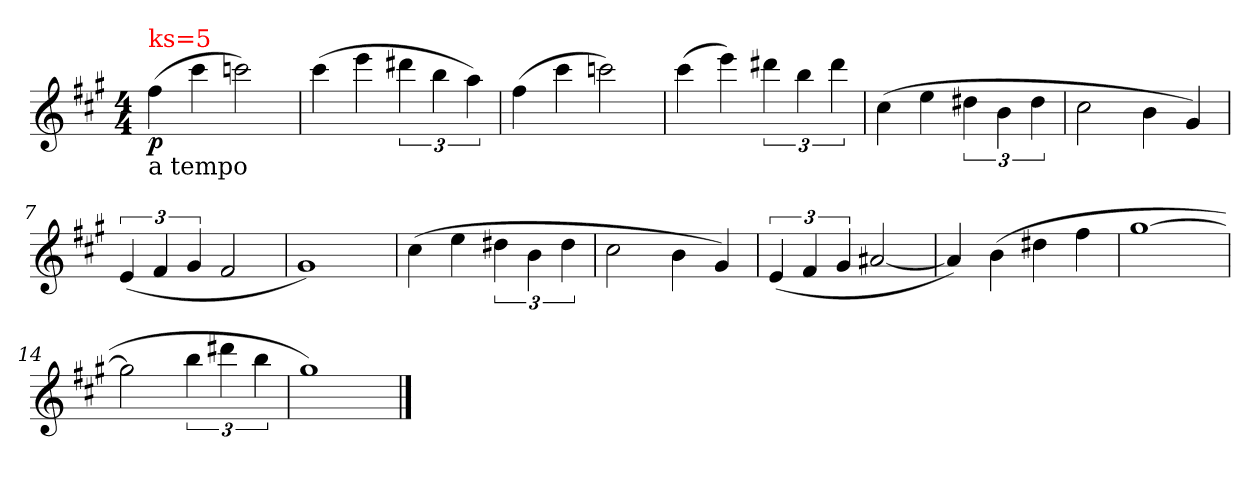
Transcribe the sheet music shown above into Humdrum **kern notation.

**kern	**dynam
*part1	*part1
*staff1	*staff1
*clefG2	*
*k[f#c#g#]	*
*A:	*
*M4/4	*
=1	=1
!LO:TX:b:t=a tempo	!
!LO:TX:a:color=#FF0000:t=ks=5	!
!	!LO:DY:b
(>4ff#\	p
4ccc#\	.
2cccni\)	.
=2	=2
(>4ccc#\	.
4eee\	.
6ddd#X\	.
6bb\	.
6aa\)	.
=3	=3
(>4ff#\	.
4ccc#\	.
2cccni\)	.
=4	=4
(>4ccc#\	.
4eee\)	.
6ddd#X\	.
6bb\	.
6ddd#\	.
=5	=5
(>4cc#\	.
4ee\	.
6dd#X\	.
6b\	.
6dd#\	.
!!LO:LB:g=z
=6	=6
2cc#\	.
4b\	.
4g#/)	.
=7	=7
(<6e/	.
6f#/	.
6g#/	.
2f#/	.
=8	=8
1g#)	.
=9	=9
(>4cc#\	.
4ee\	.
6dd#X\	.
6b\	.
6dd#\	.
=10	=10
2cc#\	.
4b\	.
4g#/)	.
=11	=11
(<6e/	.
6f#/	.
6g#/	.
[2a#X/	.
!!LO:LB:g=z
=12	=12
4a#/])	.
(>4b\	.
4dd#X\	.
4ff#\	.
=13	=13
[1gg#	.
=14	=14
2gg#\]	.
6bb\	.
6ddd#X\	.
6bb\	.
=15	=15
1gg#)	.
==	==
*-	*-
